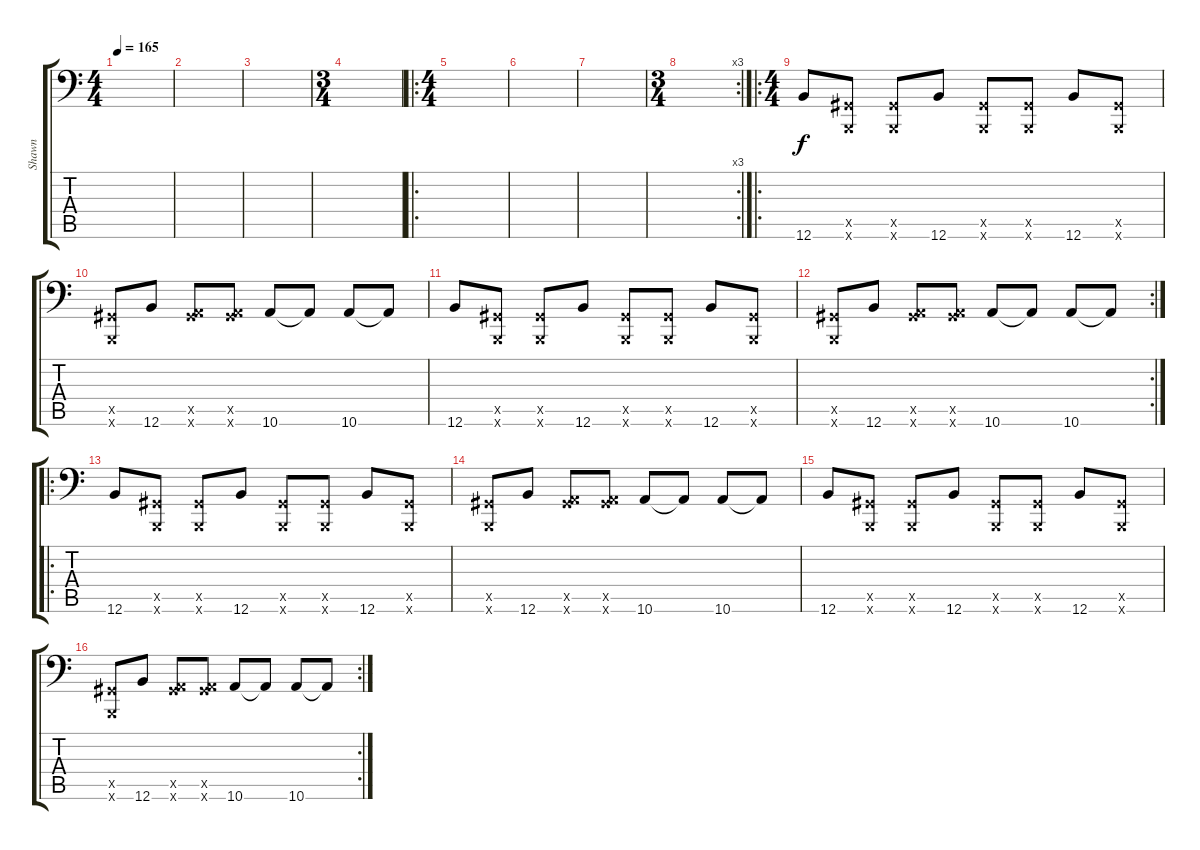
\track ("Shawn" "Shawn") {instrument electricbassfinger}
\staff {score tabs}
\tuning (Db3 Ab2 E2 B1 Ab1 B0) {hide}
\ts (4 4)
\tempo 165
\clef f4
\ks c
|
|
|
\ts (3 4)
|
\ro
\ts (4 4)
|
|
|
\rc 3
\ts (3 4)
|
\ro
\ts (4 4)
12.6.8 (0.5{x} 0.6{x}).8 (0.5{x} 0.6{x}).8 12.6.8 (0.5{x} 0.6{x}).8 (0.5{x} 0.6{x}).8 12.6.8 (0.5{x} 0.6{x}).8 |
(0.5{x} 0.6{x}).8 12.6.8 (0.5{x} 10.6{x}).8 (0.5{x} 10.6{x}).8 10.6.8 10.6{t}.8 10.6.8 10.6{t}.8 |
12.6.8 (0.5{x} 0.6{x}).8 (0.5{x} 0.6{x}).8 12.6.8 (0.5{x} 0.6{x}).8 (0.5{x} 0.6{x}).8 12.6.8 (0.5{x} 0.6{x}).8 |
\rc 2
(0.5{x} 0.6{x}).8 12.6.8 (0.5{x} 10.6{x}).8 (0.5{x} 10.6{x}).8 10.6.8 10.6{t}.8 10.6.8 10.6{t}.8 |
\ro
12.6.8 (0.5{x} 0.6{x}).8 (0.5{x} 0.6{x}).8 12.6.8 (0.5{x} 0.6{x}).8 (0.5{x} 0.6{x}).8 12.6.8 (0.5{x} 0.6{x}).8 |
(0.5{x} 0.6{x}).8 12.6.8 (0.5{x} 10.6{x}).8 (0.5{x} 10.6{x}).8 10.6.8 10.6{t}.8 10.6.8 10.6{t}.8 |
12.6.8 (0.5{x} 0.6{x}).8 (0.5{x} 0.6{x}).8 12.6.8 (0.5{x} 0.6{x}).8 (0.5{x} 0.6{x}).8 12.6.8 (0.5{x} 0.6{x}).8 |
\rc 2
(0.5{x} 0.6{x}).8 12.6.8 (0.5{x} 10.6{x}).8 (0.5{x} 10.6{x}).8 10.6.8 10.6{t}.8 10.6.8 10.6{t}.8
